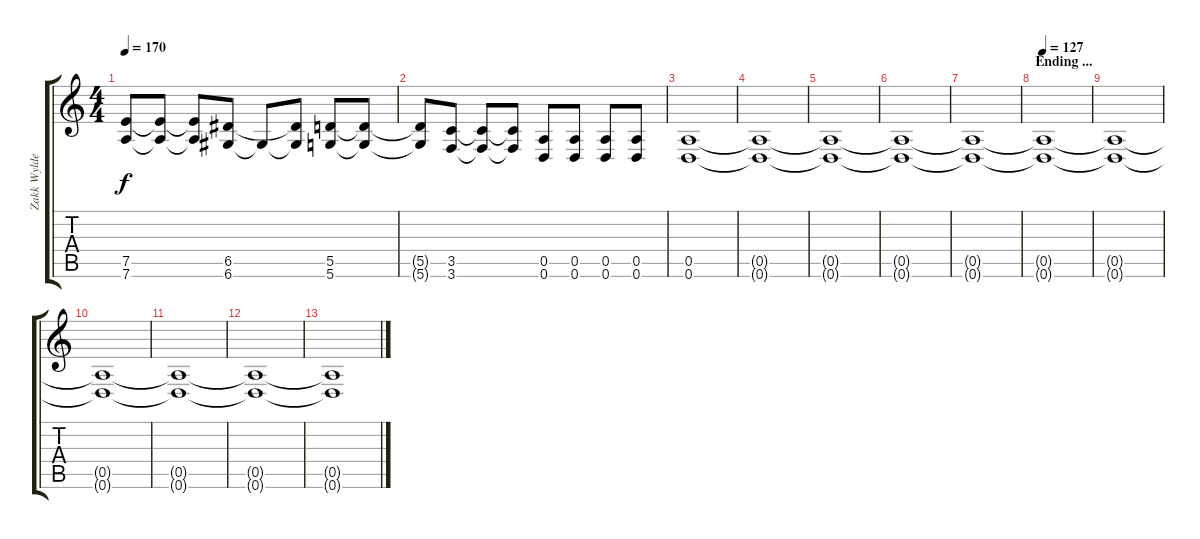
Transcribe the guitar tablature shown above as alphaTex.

\track ("Zakk Wylde (Rhythm Guitar)" "Zakk Wylde") {instrument overdrivenguitar}
\staff {score tabs}
\tuning (E4 B3 G3 D3 A2 D2) {hide}
\ts (4 4)
\tempo 170
\clef g2
\ks c
(7.5 7.6).8{dy f} (7.5{t} 7.6{t}).8 (7.5{t} 7.6{t}).8 (6.5 6.6).8 6.6{t}.8 (6.5{t} 6.6{t}).8 (5.5 5.6).8 (5.5{t} 5.6{t}).8 |
(5.5{t} 5.6{t}).8 (3.5 3.6).8 (3.5{t} 3.6{t}).8 (3.5{t} 3.6{t}).8 (0.5 0.6).8 (0.5 0.6).8 (0.5 0.6).8 (0.5 0.6).8 |
(0.5 0.6).1 |
(0.5{t} 0.6{t}).1{volume 11} |
(0.5{t} 0.6{t}).1{volume 10} |
(0.5{t} 0.6{t}).1{volume 9} |
(0.5{t} 0.6{t}).1{volume 8} |
\section ("" "Ending ...")
\tempo 127
(0.5{t} 0.6{t}).1{volume 7} |
(0.5{t} 0.6{t}).1{volume 6} |
(0.5{t} 0.6{t}).1{volume 5} |
(0.5{t} 0.6{t}).1 |
(0.5{t} 0.6{t}).1 |
(0.5{t} 0.6{t}).1
